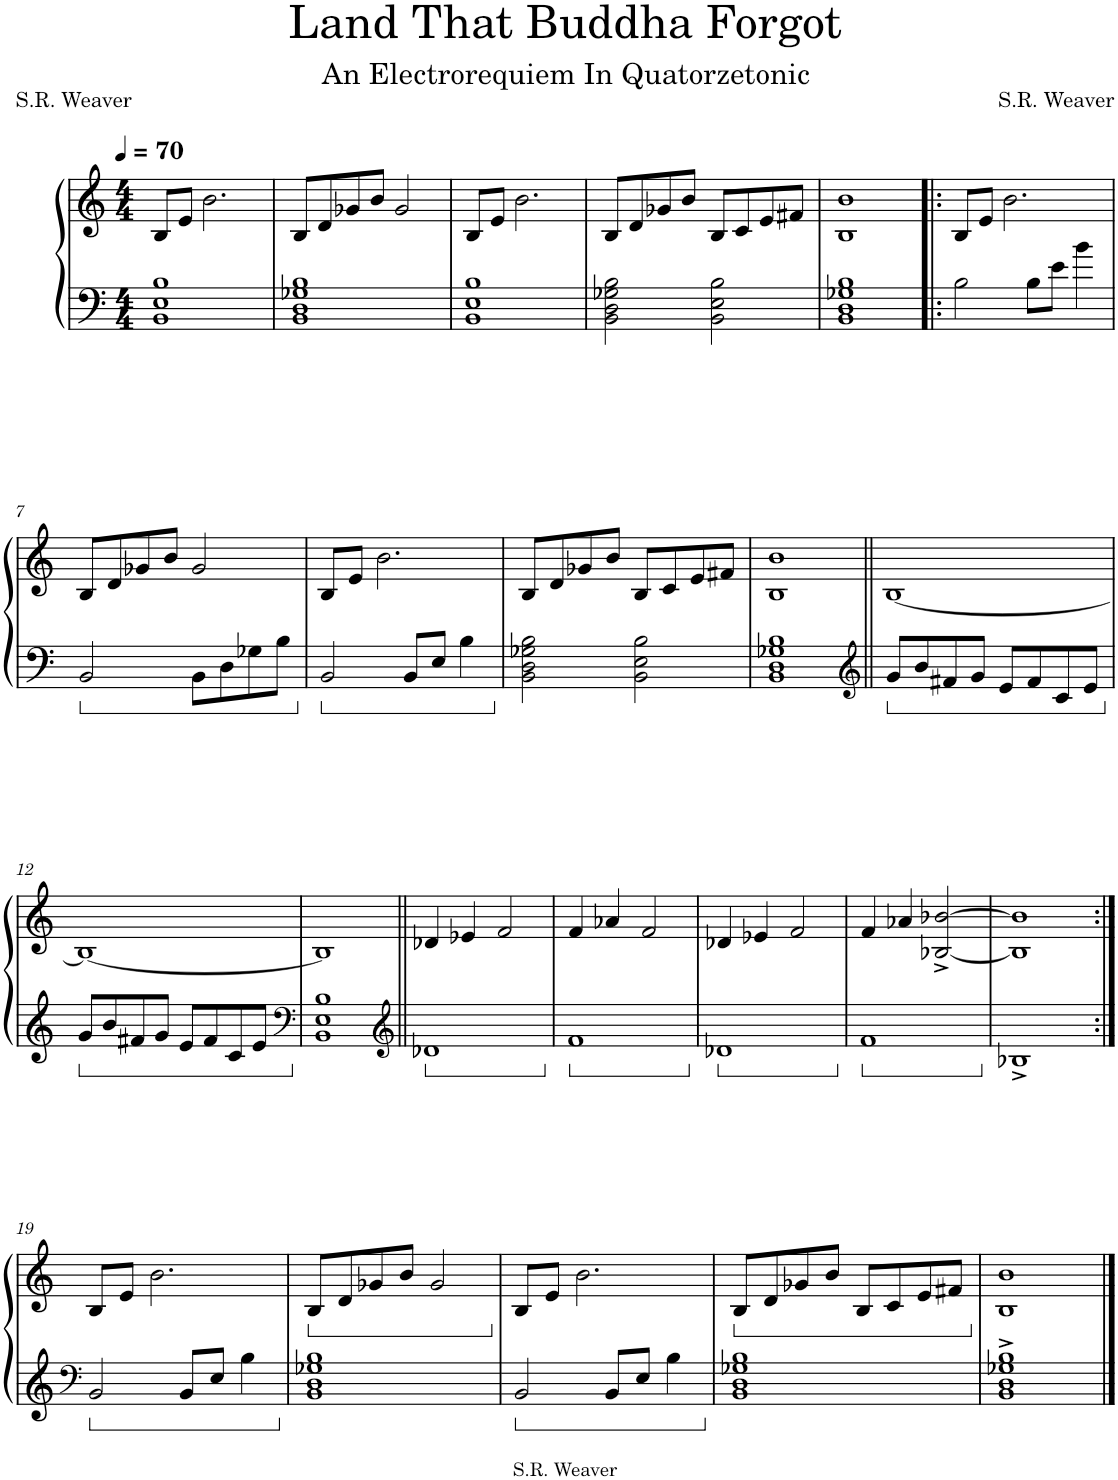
**kern	**kern
*part1	*part1
*staff2	*staff1
*I"Grand Piano	*
*I'Pno.	*
*clefF4	*clefG2
*k[]	*k[]
*M4/4	*M4/4
*MM70	*MM70
=1	=1
1BB 1E 1B	8B/L
.	8e/J
.	2.b\
=2	=2
1BB 1D 1G-X 1B	8B/L
.	8d/
.	8g-X/
.	8b/J
.	2g-/
=3	=3
1BB 1E 1B	8B/L
.	8e/J
.	2.b\
=4	=4
2BB\ 2D\ 2G-X\ 2B\	8B/L
.	8d/
.	8g-X/
.	8b/J
2BB\ 2E\ 2B\	8B/L
.	8c/
.	8e/
.	8f#X/J
=5	=5
1BB 1D 1G-X 1B	1B 1b
=6!|:	=6!|:
2B\	8B/L
.	8e/J
.	2.b\
8B\L	.
8e\J	.
4b\	.
!!LO:LB:g=z
=7	=7
2BB/	8B/L
.	8d/
.	8g-X/
.	8b/J
8BB\L	2g-/
8D\	.
8G-X\	.
8B\J	.
=8	=8
2BB/	8B/L
.	8e/J
.	2.b\
8BB/L	.
8E/J	.
4B\	.
=9	=9
2BB\ 2D\ 2G-X\ 2B\	8B/L
.	8d/
.	8g-X/
.	8b/J
2BB\ 2E\ 2B\	8B/L
.	8c/
.	8e/
.	8f#X/J
=10	=10
1BB 1D 1G-X 1B	1B 1b
=11||	=11||
*clefG2	*
8g/L	[1B
8b/	.
8f#X/	.
8g/J	.
8e/L	.
8f#/	.
8c/	.
8e/J	.
!!LO:LB:g=z
=12	=12
8g/L	1B_
8b/	.
8f#X/	.
8g/J	.
8e/L	.
8f#/	.
8c/	.
8e/J	.
=13	=13
*clefF4	*
1BB 1E 1B	1B]
=14||	=14||
*clefG2	*
1d-X	4d-X/
.	4e-X/
.	2f/
=15	=15
1f	4f/
.	4a-X/
.	2f/
=16	=16
1d-X	4d-X/
.	4e-X/
.	2f/
=17	=17
1f	4f/
.	4a-X/
.	[2B-X/^ [2b-X/^
=18	=18
1B-X^	1B-] 1b-]
!!LO:LB:g=z
=19:|!	=19:|!
*clefF4	*
2BB/	8B/L
.	8e/J
.	2.b\
8BB/L	.
8E/J	.
4B\	.
=20	=20
*	*ped
1BB 1D 1G-X 1B	8B/L
.	8d/
.	8g-X/
.	8b/J
.	2g-/
=21	=21
*	*Xped
2BB/	8B/L
.	8e/J
.	2.b\
8BB/L	.
8E/J	.
4B\	.
=22	=22
*	*ped
1BB 1D 1G-X 1B	8B/L
.	8d/
.	8g-X/
.	8b/J
.	8B/L
.	8c/
.	8e/
.	8f#X/J
=23	=23
*	*Xped
1BB^ 1D^ 1G-X^ 1B^	1B 1b
==	==
*-	*-
